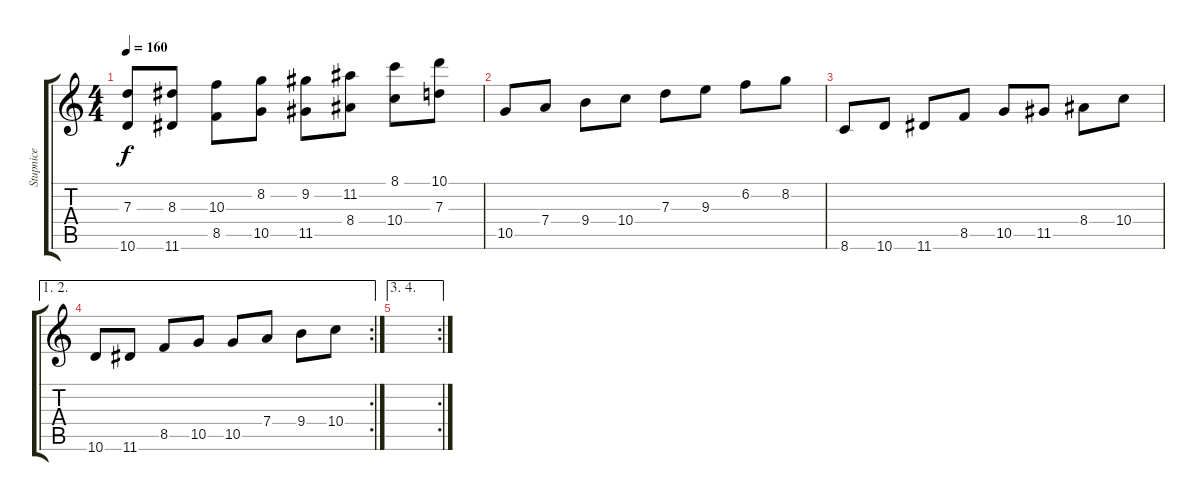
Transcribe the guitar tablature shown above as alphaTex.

\track ("Stupnice" "Stupnice") {instrument acousticguitarnylon}
\staff {score tabs}
\tuning (E4 B3 G3 D3 A2 E2) {hide}
\ts (4 4)
\tempo 160
\clef g2
\ks c
(7.3 10.6).8{dy f} (8.3 11.6).8 (10.3 8.5).8 (8.2 10.5).8 (9.2 11.5).8 (11.2 8.4).8 (8.1 10.4).8 (10.1 7.3).8 |
10.5.8 7.4.8 9.4.8 10.4.8 7.3.8 9.3.8 6.2.8 8.2.8 |
8.6.8 10.6.8 11.6.8 8.5.8 10.5.8 11.5.8 8.4.8 10.4.8 |
\ae (1 2)
\rc 2
10.6.8 11.6.8 8.5.8 10.5.8 10.5.8 7.4.8 9.4.8 10.4.8 |
\ae (3 4)
\rc 2
